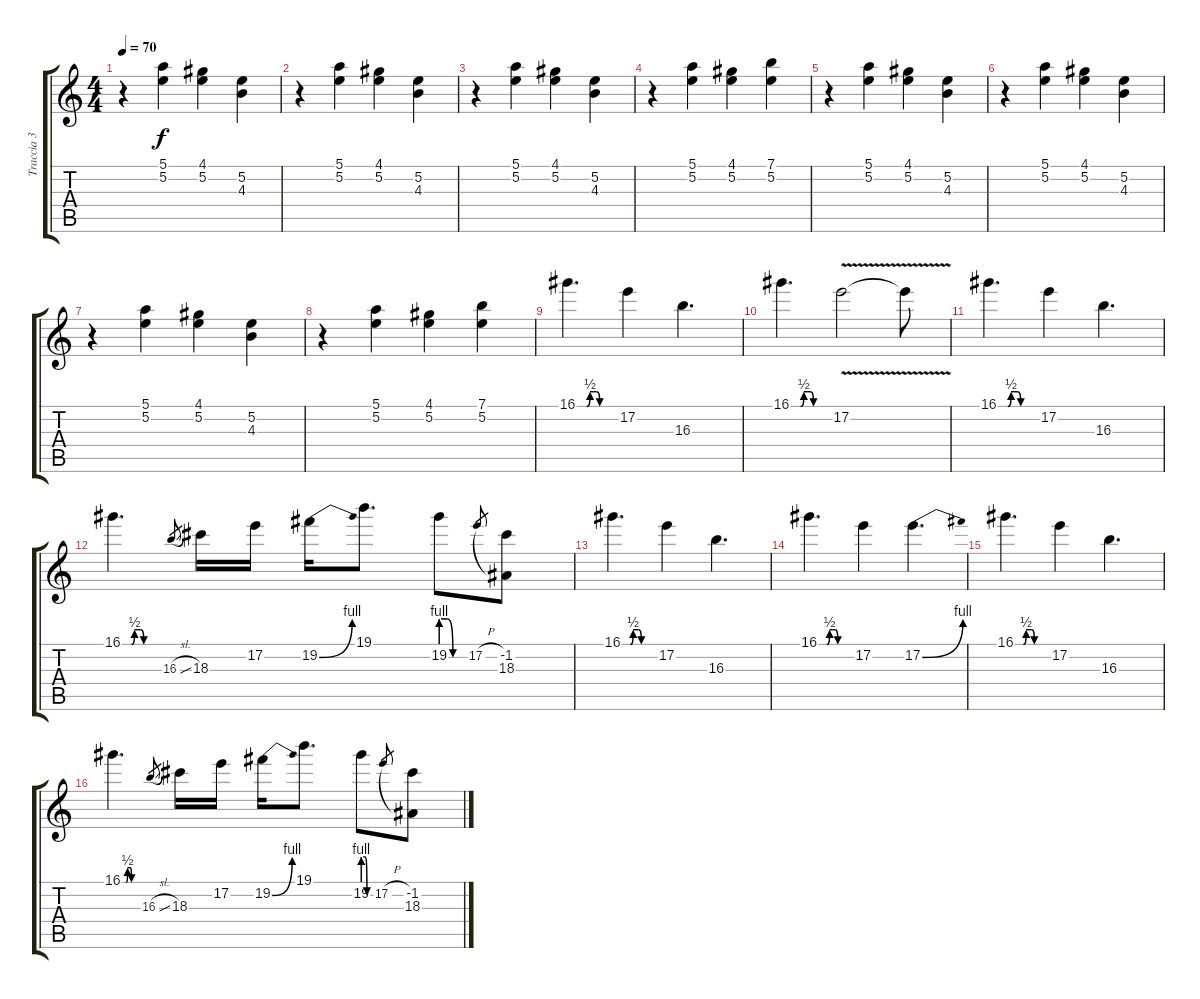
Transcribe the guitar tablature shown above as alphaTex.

\track ("Traccia 3" "Traccia 3") {instrument electricguitarclean}
\staff {score tabs}
\tuning (E4 B3 G3 D3 A2 E2) {hide}
\ts (4 4)
\tempo 70
\clef g2
\ks c
r.4{dy f} (5.1 5.2).4 (4.1 5.2).4 (5.2 4.3).4 |
r.4 (5.1 5.2).4 (4.1 5.2).4 (5.2 4.3).4 |
r.4 (5.1 5.2).4 (4.1 5.2).4 (5.2 4.3).4 |
r.4 (5.1 5.2).4 (4.1 5.2).4 (7.1 5.2).4 |
r.4 (5.1 5.2).4 (4.1 5.2).4 (5.2 4.3).4 |
r.4 (5.1 5.2).4 (4.1 5.2).4 (5.2 4.3).4 |
r.4 (5.1 5.2).4 (4.1 5.2).4 (5.2 4.3).4 |
r.4 (5.1 5.2).4 (4.1 5.2).4 (7.1 5.2).4 |
16.1{be (custom 0 0 15 0 20 2 25 2 30 2 35 0 60 0)}.4{d instrument distortionguitar} 17.2.4 16.3.4{d} |
16.1{be (custom 0 0 15 0 20 2 25 2 30 2 35 0 60 0)}.4{d} 17.2{v}.2 17.2{t}.8 |
16.1{be (custom 0 0 15 0 20 2 25 2 30 2 35 0 60 0)}.4{d} 17.2.4 16.3.4{d} |
16.1{be (custom 0 0 15 0 20 2 25 2 30 2 35 0 60 0)}.4{d} 16.3{sl}.8{gr} 18.3.16 17.2.16 19.2{be (bend 0 0 60 4)}.16 19.1.8{d} 19.2{be (custom 0 4 15 4 30 0 60 0)}.8 17.2{h}.8{gr} (-1.2 18.3).8 |
16.1{be (custom 0 0 15 0 20 2 25 2 30 2 35 0 60 0)}.4{d} 17.2.4 16.3.4{d} |
16.1{be (custom 0 0 15 0 20 2 25 2 30 2 35 0 60 0)}.4{d} 17.2.4 17.2{be (bend 0 0 60 4)}.4{d} |
16.1{be (custom 0 0 15 0 20 2 25 2 30 2 35 0 60 0)}.4{d} 17.2.4 16.3.4{d} |
16.1{be (custom 0 0 15 0 20 2 25 2 30 2 35 0 60 0)}.4{d} 16.3{sl}.8{gr} 18.3.16 17.2.16 19.2{be (bend 0 0 60 4)}.16 19.1.8{d} 19.2{be (custom 0 4 15 4 30 0 60 0)}.8 17.2{h}.8{gr} (-1.2 18.3).8
